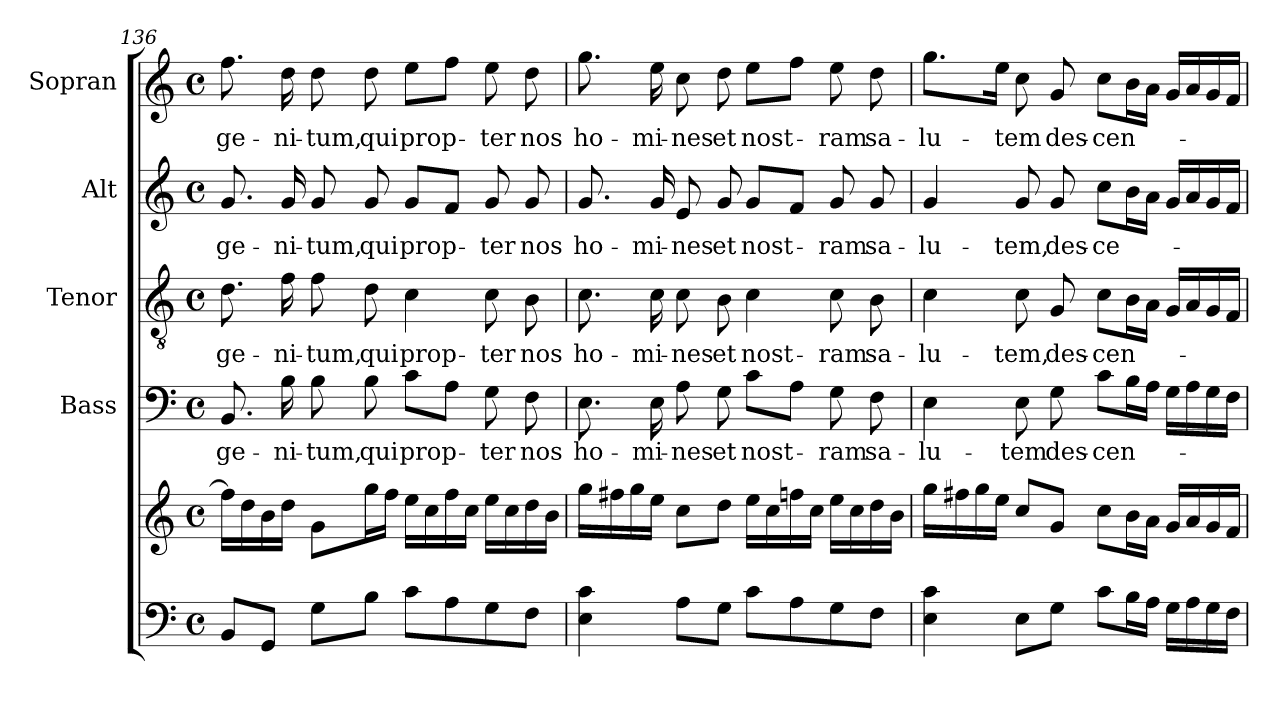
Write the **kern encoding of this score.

**kern	**kern	**kern	**text	**kern	**text	**kern	**text	**kern	**text
*part5	*part5	*part4	*part4	*part3	*part3	*part2	*part2	*part1	*part1
*staff6	*staff5	*staff4	*staff4	*staff3	*staff3	*staff2	*staff2	*staff1	*staff1
*	*	*I"Bass	*	*I"Tenor	*	*I"Alt	*	*I"Sopran	*
*	*	*I'B.	*	*I'T.	*	*I'A.	*	*I'S.	*
*clefF4	*clefG2	*clefF4	*	*clefGv2	*	*clefG2	*	*clefG2	*
*k[]	*k[]	*k[]	*	*k[]	*	*k[]	*	*k[]	*
*C:	*C:	*C:	*	*C:	*	*C:	*	*C:	*
*M4/4	*M4/4	*M4/4	*	*M4/4	*	*M4/4	*	*M4/4	*
*met(c)	*met(c)	*met(c)	*	*met(c)	*	*met(c)	*	*met(c)	*
=136	=136	=136	=136	=136	=136	=136	=136	=136	=136
!	!	!	!LO:LY:b	!	!LO:LY:b	!	!LO:LY:b	!	!LO:LY:b
8BB/L	16ff\LL]	8.BB/	-ge-	8.d\	-ge-	8.g/	-ge-	8.ff\	-ge-
.	16dd\	.	.	.	.	.	.	.	.
8GG/J	16b\	.	.	.	.	.	.	.	.
!	!	!	!LO:LY:b	!	!LO:LY:b	!	!LO:LY:b	!	!LO:LY:b
.	16dd\JJ	16B\	-ni-	16f\	-ni-	16g/	-ni-	16dd\	-ni-
!	!	!	!LO:LY:b	!	!LO:LY:b	!	!LO:LY:b	!	!LO:LY:b
8G\L	8g\L	8B\	-tum,	8f\	-tum,	8g/	-tum,	8dd\	-tum,
!	!	!	!LO:LY:b	!	!LO:LY:b	!	!LO:LY:b	!	!LO:LY:b
8B\J	16gg\L	8B\	qui	8d\	qui	8g/	qui	8dd\	qui
.	16ff\JJ	.	.	.	.	.	.	.	.
!	!	!	!LO:LY:b	!	!LO:LY:b	!	!LO:LY:b	!	!LO:LY:b
8c\L	16ee\LL	8c\L	prop-	4c\	prop-	8g/L	prop-	8ee\L	prop-
.	16cc\	.	.	.	.	.	.	.	.
8A\	16ff\	8A\J	.	.	.	8f/J	.	8ff\J	.
.	16cc\JJ	.	.	.	.	.	.	.	.
!	!	!	!LO:LY:b	!	!LO:LY:b	!	!LO:LY:b	!	!LO:LY:b
8G\	16ee\LL	8G\	-ter	8c\	-ter	8g/	-ter	8ee\	-ter
.	16cc\	.	.	.	.	.	.	.	.
!	!	!	!LO:LY:b	!	!LO:LY:b	!	!LO:LY:b	!	!LO:LY:b
8F\J	16dd\	8F\	nos	8B\	nos	8g/	nos	8dd\	nos
.	16b\JJ	.	.	.	.	.	.	.	.
!!LO:LB:g=z
=137	=137	=137	=137	=137	=137	=137	=137	=137	=137
!	!	!	!LO:LY:b	!	!LO:LY:b	!	!LO:LY:b	!	!LO:LY:b
4E\ 4c\	16gg\LL	8.E\	ho-	8.c\	ho-	8.g/	ho-	8.gg\	ho-
.	16ff#X\	.	.	.	.	.	.	.	.
.	16gg\	.	.	.	.	.	.	.	.
!	!	!	!LO:LY:b	!	!LO:LY:b	!	!LO:LY:b	!	!LO:LY:b
.	16ee\JJ	16E\	-mi-	16c\	-mi-	16g/	-mi-	16ee\	-mi-
!	!	!	!LO:LY:b	!	!LO:LY:b	!	!LO:LY:b	!	!LO:LY:b
8A\L	8cc\L	8A\	-nes	8c\	-nes	8e/	-nes	8cc\	-nes
!	!	!	!LO:LY:b	!	!LO:LY:b	!	!LO:LY:b	!	!LO:LY:b
8G\J	8dd\J	8G\	et	8B\	et	8g/	et	8dd\	et
!	!	!	!LO:LY:b	!	!LO:LY:b	!	!LO:LY:b	!	!LO:LY:b
8c\L	16ee\LL	8c\L	nost-	4c\	nost-	8g/L	nost-	8ee\L	nost-
.	16cc\	.	.	.	.	.	.	.	.
8A\	16ffn\	8A\J	.	.	.	8f/J	.	8ff\J	.
.	16cc\JJ	.	.	.	.	.	.	.	.
!	!	!	!LO:LY:b	!	!LO:LY:b	!	!LO:LY:b	!	!LO:LY:b
8G\	16ee\LL	8G\	-ram	8c\	-ram	8g/	-ram	8ee\	-ram
.	16cc\	.	.	.	.	.	.	.	.
!	!	!	!LO:LY:b	!	!LO:LY:b	!	!LO:LY:b	!	!LO:LY:b
8F\J	16dd\	8F\	sa-	8B\	sa-	8g/	sa-	8dd\	sa-
.	16b\JJ	.	.	.	.	.	.	.	.
=138	=138	=138	=138	=138	=138	=138	=138	=138	=138
!	!	!	!LO:LY:b	!	!LO:LY:b	!	!LO:LY:b	!	!LO:LY:b
4E\ 4c\	16gg\LL	4E\	-lu-	4c\	-lu-	4g/	-lu-	8.gg\L	-lu-
.	16ff#X\	.	.	.	.	.	.	.	.
.	16gg\	.	.	.	.	.	.	.	.
.	16ee\JJ	.	.	.	.	.	.	16ee\Jk	.
!	!	!	!LO:LY:b	!	!LO:LY:b	!	!LO:LY:b	!	!LO:LY:b
8E\L	8cc/L	8E\	-tem	8c\	-tem,	8g/	-tem,	8cc\	-tem
!	!	!	!LO:LY:b	!	!LO:LY:b	!	!LO:LY:b	!	!LO:LY:b
8G\J	8g/J	8G\	des-	8G/	des-	8g/	des-	8g/	des-
!	!	!	!LO:LY:b	!	!LO:LY:b	!	!LO:LY:b	!	!LO:LY:b
8c\L	8cc\L	8c\L	-cen-	8c\L	-cen-	8cc\L	-ce-	8cc\L	-cen-
16B\L	16b\L	16B\L	.	16B\L	.	16b\L	.	16b\L	.
16A\JJ	16a\JJ	16A\JJ	.	16A\JJ	.	16a\JJ	.	16a\JJ	.
16G\LL	16g/LL	16G\LL	.	16G/LL	.	16g/LL	.	16g/LL	.
16A\	16a/	16A\	.	16A/	.	16a/	.	16a/	.
16G\	16g/	16G\	.	16G/	.	16g/	.	16g/	.
16F\JJ	16f/JJ	16F\JJ	.	16F/JJ	.	16f/JJ	.	16f/JJ	.
=	=	=	=	=	=	=	=	=	=
*-	*-	*-	*-	*-	*-	*-	*-	*-	*-
